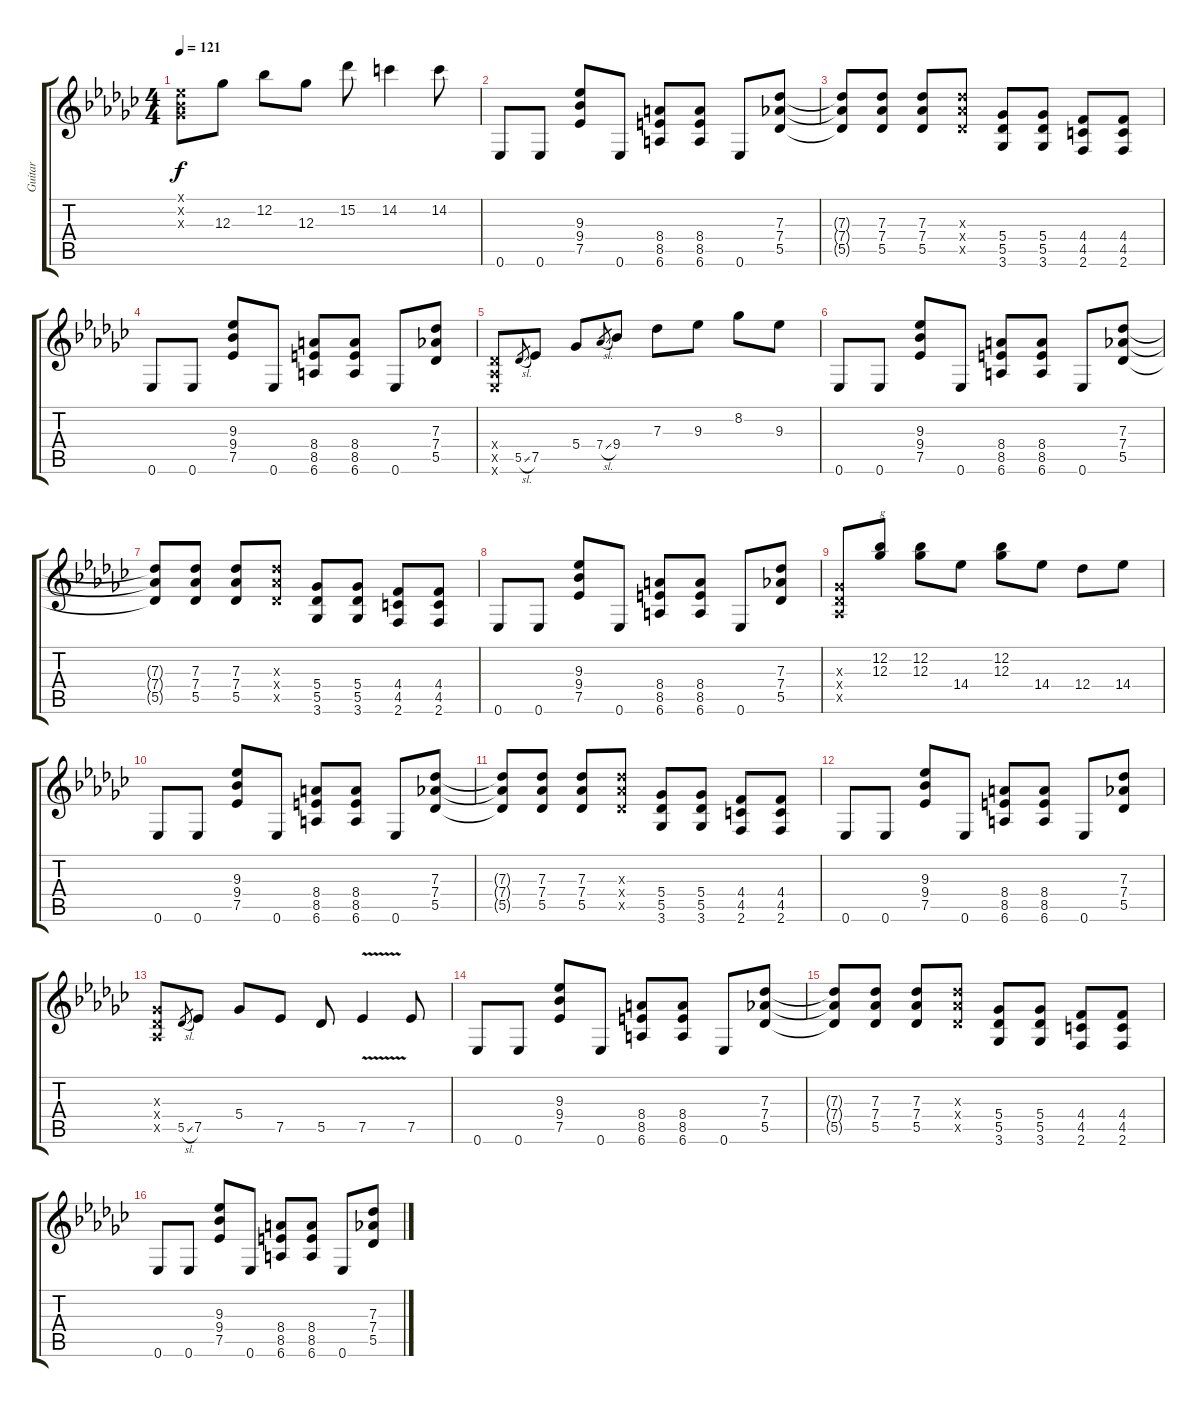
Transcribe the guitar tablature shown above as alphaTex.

\track ("Guitar" "Guitar") {instrument distortionguitar}
\staff {score tabs}
\tuning (Eb4 Bb3 Gb3 Db3 Ab2 Eb2) {hide}
\ts (4 4)
\tempo 121
\clef g2
\ks ebminor
(0.1{x} 0.2{x} 0.3{x}).8{dy f} 12.3.8 12.2.8 12.3.8 15.2.8 14.2.4 14.2.8 |
0.6.8 0.6.8 (9.3 9.4 7.5).8 0.6.8 (8.4 8.5 6.6).8 (8.4 8.5 6.6).8 0.6.8 (7.3 7.4 5.5).8 |
(7.3{t} 7.4{t} 5.5{t}).8 (7.3 7.4 5.5).8 (7.3 7.4 5.5).8 (7.3{x} 7.4{x} 5.5{x}).8 (5.4 5.5 3.6).8 (5.4 5.5 3.6).8 (4.4 4.5 2.6).8 (4.4 4.5 2.6).8 |
0.6.8 0.6.8 (9.3 9.4 7.5).8 0.6.8 (8.4 8.5 6.6).8 (8.4 8.5 6.6).8 0.6.8 (7.3 7.4 5.5).8 |
(0.4{x} 0.5{x} 0.6{x}).8 5.5{sl}.8{gr} 7.5.8 5.4.8 7.4{sl}.8{gr} 9.4.8 7.3.8 9.3.8 8.2.8 9.3.8 |
0.6.8 0.6.8 (9.3 9.4 7.5).8 0.6.8 (8.4 8.5 6.6).8 (8.4 8.5 6.6).8 0.6.8 (7.3 7.4 5.5).8 |
(7.3{t} 7.4{t} 5.5{t}).8 (7.3 7.4 5.5).8 (7.3 7.4 5.5).8 (7.3{x} 7.4{x} 5.5{x}).8 (5.4 5.5 3.6).8 (5.4 5.5 3.6).8 (4.4 4.5 2.6).8 (4.4 4.5 2.6).8 |
0.6.8 0.6.8 (9.3 9.4 7.5).8 0.6.8 (8.4 8.5 6.6).8 (8.4 8.5 6.6).8 0.6.8 (7.3 7.4 5.5).8 |
(0.3{x} 0.4{x} 0.5{x}).8 (12.2 12.3).8{txt "g"} (12.2 12.3).8 14.4.8 (12.2 12.3).8 14.4.8 12.4.8 14.4.8 |
0.6.8 0.6.8 (9.3 9.4 7.5).8 0.6.8 (8.4 8.5 6.6).8 (8.4 8.5 6.6).8 0.6.8 (7.3 7.4 5.5).8 |
(7.3{t} 7.4{t} 5.5{t}).8 (7.3 7.4 5.5).8 (7.3 7.4 5.5).8 (7.3{x} 7.4{x} 5.5{x}).8 (5.4 5.5 3.6).8 (5.4 5.5 3.6).8 (4.4 4.5 2.6).8 (4.4 4.5 2.6).8 |
0.6.8 0.6.8 (9.3 9.4 7.5).8 0.6.8 (8.4 8.5 6.6).8 (8.4 8.5 6.6).8 0.6.8 (7.3 7.4 5.5).8 |
(0.3{x} 0.4{x} 0.5{x}).8 5.5{sl}.8{gr} 7.5.8 5.4.8 7.5.8 5.5.8 7.5{v}.4 7.5.8 |
0.6.8 0.6.8 (9.3 9.4 7.5).8 0.6.8 (8.4 8.5 6.6).8 (8.4 8.5 6.6).8 0.6.8 (7.3 7.4 5.5).8 |
(7.3{t} 7.4{t} 5.5{t}).8 (7.3 7.4 5.5).8 (7.3 7.4 5.5).8 (7.3{x} 7.4{x} 5.5{x}).8 (5.4 5.5 3.6).8 (5.4 5.5 3.6).8 (4.4 4.5 2.6).8 (4.4 4.5 2.6).8 |
0.6.8 0.6.8 (9.3 9.4 7.5).8 0.6.8 (8.4 8.5 6.6).8 (8.4 8.5 6.6).8 0.6.8 (7.3 7.4 5.5).8
